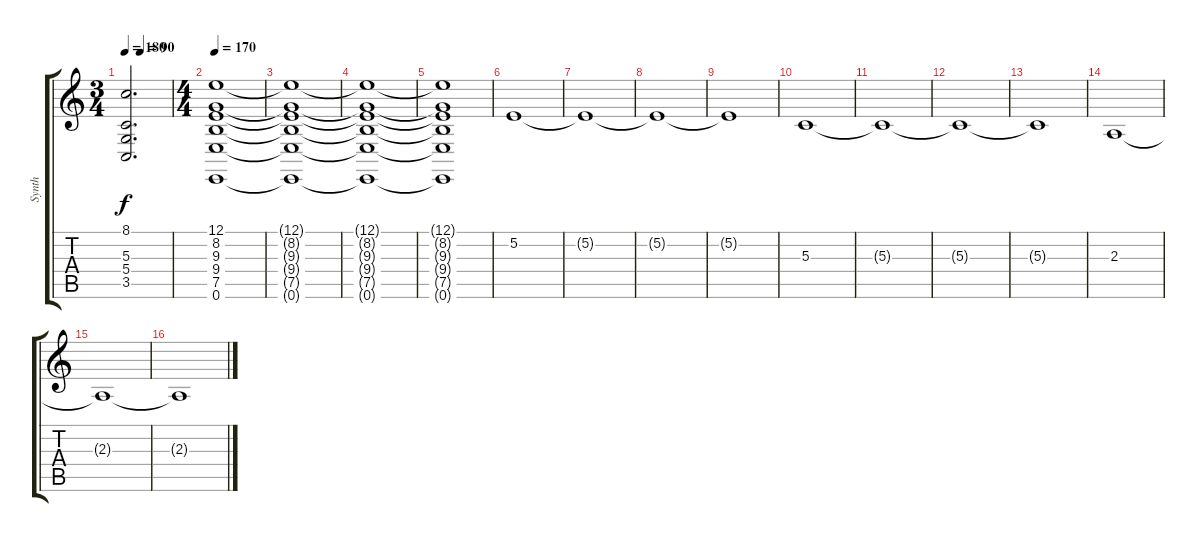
\track ("Synth" "Synth") {instrument stringensemble1}
\staff {score tabs}
\tuning (E4 B3 G3 D3 A2 E2) {hide}
\ts (3 4)
\tempo 180
\tempo (90 0.3333333333333333)
\clef g2
\ks c
(8.1{t} 5.3{t} 5.4{t} 3.5{t}).2{d dy f} |
\ts (4 4)
\tempo 170
(12.1 8.2 9.3 9.4 7.5 0.6).1 |
(12.1{t} 8.2{t} 9.3{t} 9.4{t} 7.5{t} 0.6{t}).1{volume 0} |
(12.1{t} 8.2{t} 9.3{t} 9.4{t} 7.5{t} 0.6{t}).1 |
(12.1{t} 8.2{t} 9.3{t} 9.4{t} 7.5{t} 0.6{t}).1 |
5.2.1{volume 10} |
5.2{t}.1 |
5.2{t}.1 |
5.2{t}.1 |
5.3.1 |
5.3{t}.1 |
5.3{t}.1 |
5.3{t}.1 |
2.3.1 |
2.3{t}.1 |
2.3{t}.1
